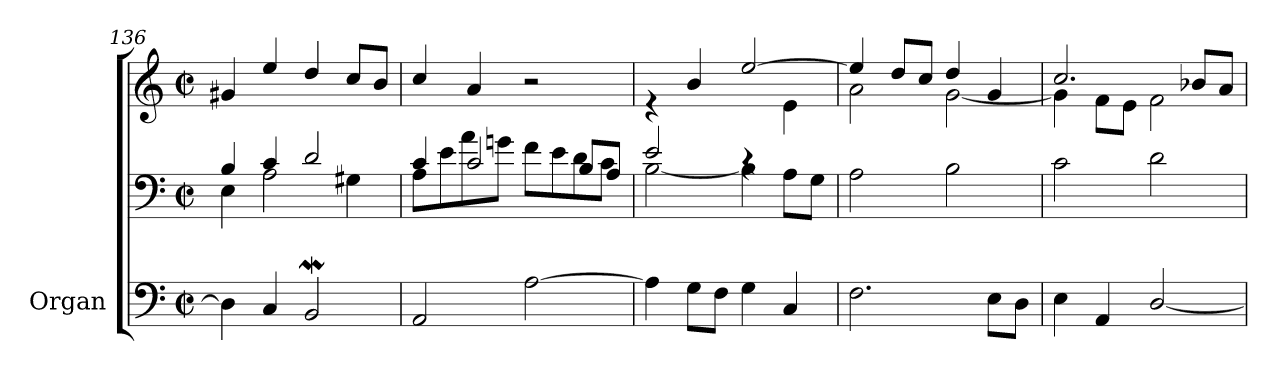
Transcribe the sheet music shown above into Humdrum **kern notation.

**kern	**kern	**kern
*part1	*part1	*part1
*staff3	*staff2	*staff1
*I"Organ	*	*
*clefF4	*clefF4	*clefG2
*k[]	*k[]	*k[]
*M2/2	*M2/2	*M2/2
*met(c|)	*met(c|)	*met(c|)
=136	=136	=136
*	*^	*
4D\]	4B/	4E\	4g#X/
4C/	4c/	2A\	4ee/
2BBW/	2d/	.	4dd/
.	.	4G#X\	8cc/L
.	.	.	8b/J
=137	=137	=137	=137
2AA/	4c/	8A\L	4cc/
.	.	8e\	.
.	2c/	8a\	4a/
.	.	8gn\J	.
[2A\	.	8f\L	2r
.	.	8e\	.
.	8B/L	8d\	.
.	8A/J	8c\J	.
=138	=138	=138	=138
*	*	*	*^
4A\]	2e/	[2B\	4re	2.ryy
8G\L	.	.	4b/	.
8F\J	.	.	.	.
4G\	4rc	4B\]	[2ee/	.
4C/	4ryy	8A\L	.	4e\
.	.	8G\J	.	.
*	*v	*v	*	*
!!LO:PB:g=z	!!
=139	=139	=139	=139
2.F\	2A\	4ee/]	2a\
.	.	8dd/L	.
.	.	8cc/J	.
.	2B\	4dd/	[2g\
8E\L	.	4g/	.
8D\J	.	.	.
=140	=140	=140	=140
4E\	2c\	2.cc/	4g\]
4AA/	.	.	8f\L
.	.	.	8e\J
[2D/	2d\	.	2f\
.	.	8b-X/L	.
.	.	8a/J	.
*	*	*v	*v
=	=	=
*-	*-	*-
